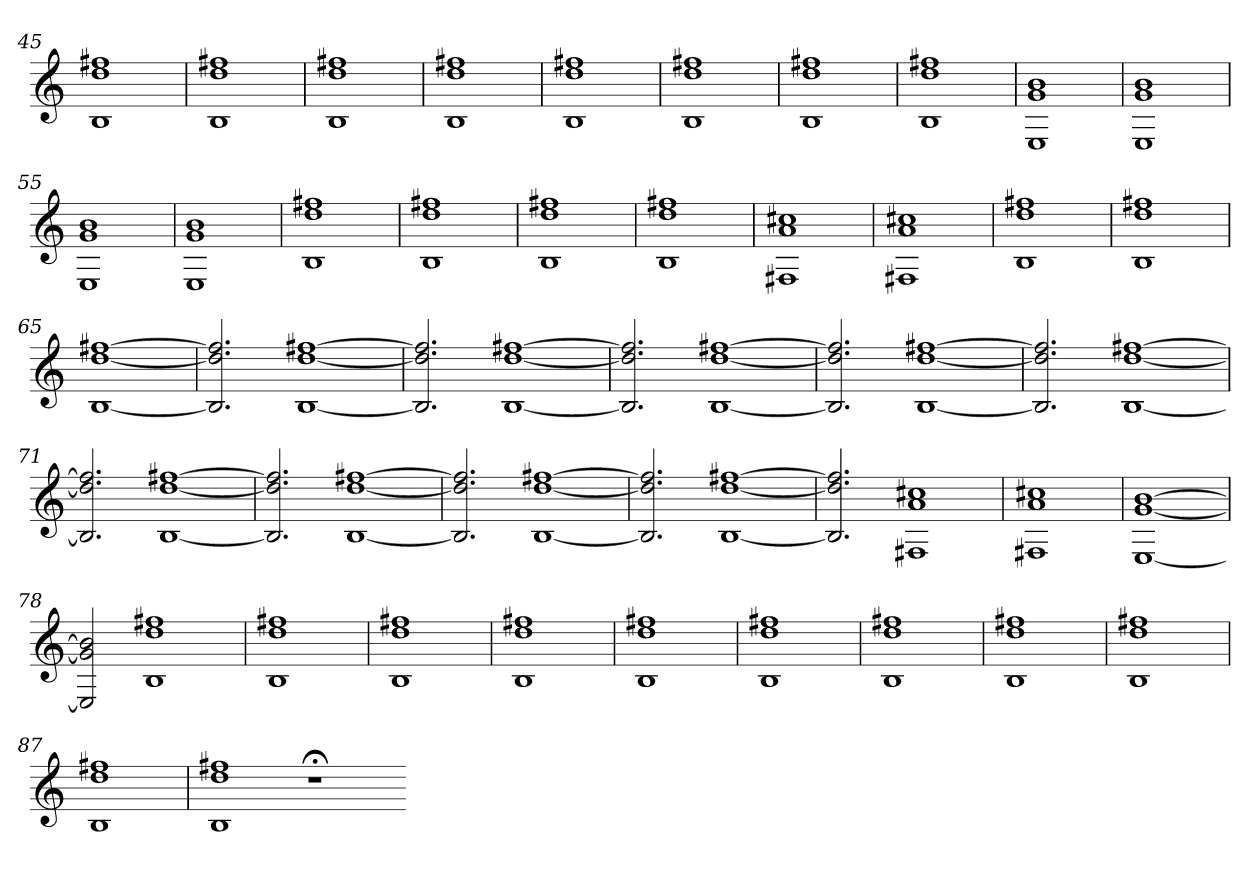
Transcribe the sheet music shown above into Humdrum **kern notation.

**kern
*part1
*staff1
=45
1B 1dd 1ff#X
=46
1B 1dd 1ff#X
=47
1B 1dd 1ff#X
=48
1B 1dd 1ff#X
=49
1B 1dd 1ff#X
=50
1B 1dd 1ff#X
=51
1B 1dd 1ff#X
=52
1B 1dd 1ff#X
=53
1E 1g 1b
=54
1E 1g 1b
=55
1E 1g 1b
=56
1E 1g 1b
=57
1B 1dd 1ff#X
=58
1B 1dd 1ff#X
=59
1B 1dd 1ff#X
=60
1B 1dd 1ff#X
=61
1F#X 1a 1cc#X
=62
1F#X 1a 1cc#X
=63
1B 1dd 1ff#X
=64
1B 1dd 1ff#X
=65
[1B [1dd [1ff#X
=66
2.B] 2.dd] 2.ff#]
[1B [1dd [1ff#X
=67
2.B] 2.dd] 2.ff#]
[1B [1dd [1ff#X
=68
2.B] 2.dd] 2.ff#]
[1B [1dd [1ff#X
=69
2.B] 2.dd] 2.ff#]
[1B [1dd [1ff#X
=70
2.B] 2.dd] 2.ff#]
[1B [1dd [1ff#X
=71
2.B] 2.dd] 2.ff#]
[1B [1dd [1ff#X
=72
2.B] 2.dd] 2.ff#]
[1B [1dd [1ff#X
=73
2.B] 2.dd] 2.ff#]
[1B [1dd [1ff#X
=74
2.B] 2.dd] 2.ff#]
[1B [1dd [1ff#X
=75
2.B] 2.dd] 2.ff#]
1F#X 1a 1cc#X
=76
1F#X 1a 1cc#X
=77
[1E [1g [1b
=78
2E] 2g] 2b]
1B 1dd 1ff#X
=79
1B 1dd 1ff#X
=80
1B 1dd 1ff#X
=81
1B 1dd 1ff#X
=82
1B 1dd 1ff#X
=83
1B 1dd 1ff#X
=84
1B 1dd 1ff#X
=85
1B 1dd 1ff#X
=86
1B 1dd 1ff#X
=87
1B 1dd 1ff#X
=88
1B 1dd 1ff#X
1r;<
=-
*-
